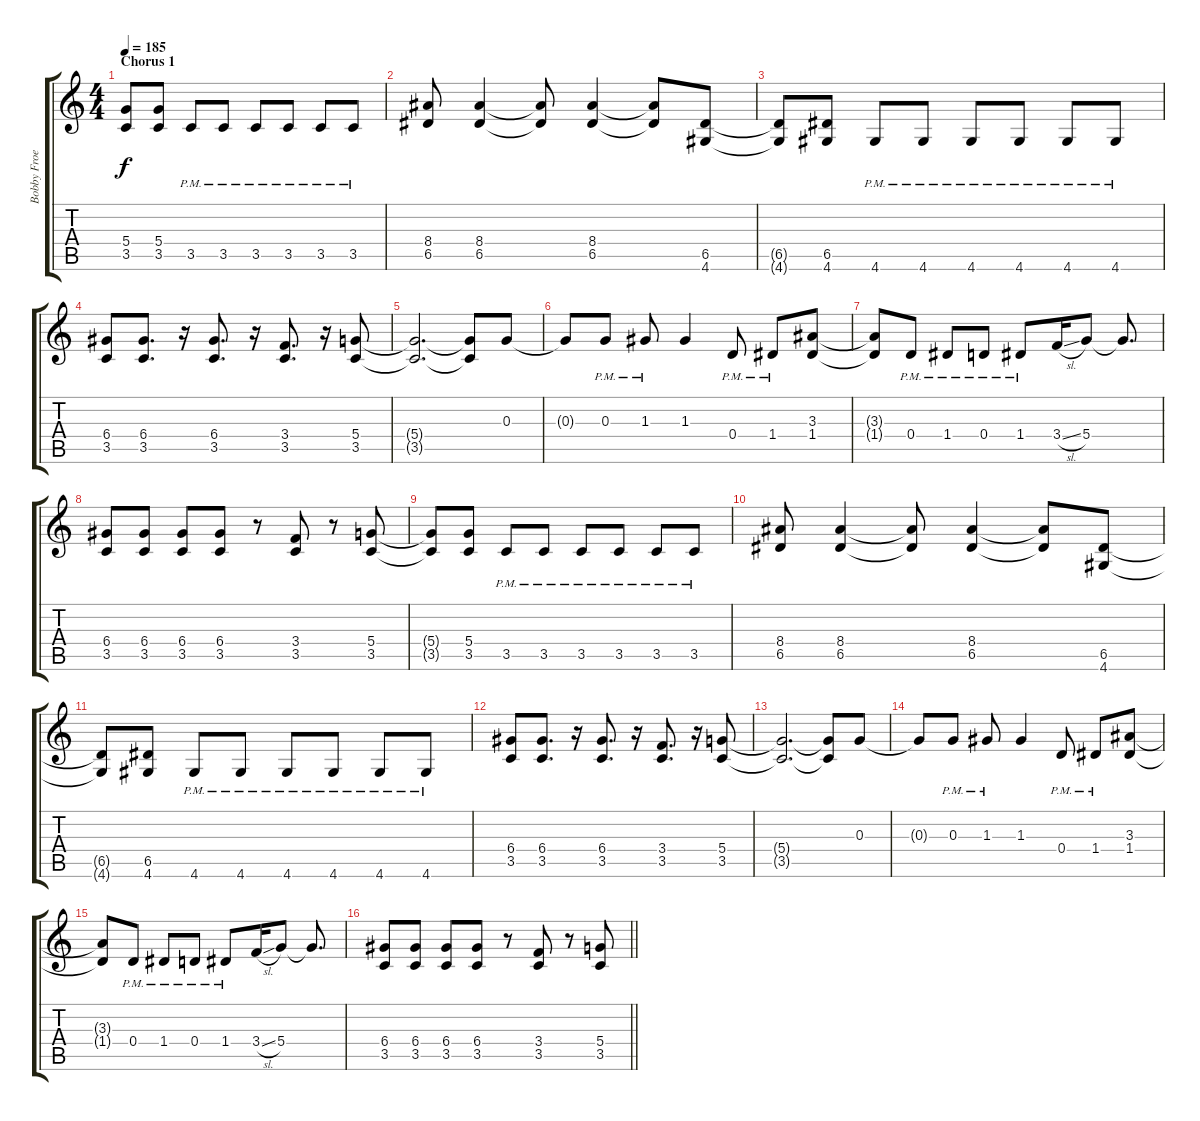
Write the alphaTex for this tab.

\track ("Bobby Froese" "Bobby Froe") {instrument distortionguitar}
\staff {score tabs}
\tuning (E4 B3 G3 D3 A2 E2) {hide}
\ts (4 4)
\section ("" "Chorus 1")
\tempo 185
\clef g2
\ks c
(5.4{t} 3.5{t}).8{dy f} (5.4 3.5).8 3.5{pm}.8 3.5{pm}.8 3.5{pm}.8 3.5{pm}.8 3.5{pm}.8 3.5{pm}.8 |
(8.4 6.5).8 (8.4 6.5).4 (8.4{t} 6.5{t}).8 (8.4 6.5).4 (8.4{t} 6.5{t}).8 (6.5 4.6).8 |
(6.5{t} 4.6{t}).8 (6.5 4.6).8 4.6{pm}.8 4.6{pm}.8 4.6{pm}.8 4.6{pm}.8 4.6{pm}.8 4.6{pm}.8 |
(6.4 3.5).8 (6.4 3.5).8{d} r.16 (6.4 3.5).8{d} r.16 (3.4 3.5).8{d} r.16 (5.4 3.5).8 |
(5.4{t} 3.5{t}).2{d} (5.4{t} 3.5{t}).8 0.3.8 |
0.3{t}.8 0.3{pm}.8 1.3{pm}.8 1.3.4 0.4{pm}.8 1.4{pm}.8 (3.3 1.4).8 |
(3.3{t} 1.4{t}).8 0.4{pm}.8 1.4{pm}.8 0.4{pm}.8 1.4{pm}.8 3.4{sl}.16 5.4.8 5.4{t}.8{d} |
(6.4 3.5).8 (6.4 3.5).8 (6.4 3.5).8 (6.4 3.5).8 r.8 (3.4 3.5).8 r.8 (5.4 3.5).8 |
(5.4{t} 3.5{t}).8 (5.4 3.5).8 3.5{pm}.8 3.5{pm}.8 3.5{pm}.8 3.5{pm}.8 3.5{pm}.8 3.5{pm}.8 |
(8.4 6.5).8 (8.4 6.5).4 (8.4{t} 6.5{t}).8 (8.4 6.5).4 (8.4{t} 6.5{t}).8 (6.5 4.6).8 |
(6.5{t} 4.6{t}).8 (6.5 4.6).8 4.6{pm}.8 4.6{pm}.8 4.6{pm}.8 4.6{pm}.8 4.6{pm}.8 4.6{pm}.8 |
(6.4 3.5).8 (6.4 3.5).8{d} r.16 (6.4 3.5).8{d} r.16 (3.4 3.5).8{d} r.16 (5.4 3.5).8 |
(5.4{t} 3.5{t}).2{d} (5.4{t} 3.5{t}).8 0.3.8 |
0.3{t}.8 0.3{pm}.8 1.3{pm}.8 1.3.4 0.4{pm}.8 1.4{pm}.8 (3.3 1.4).8 |
(3.3{t} 1.4{t}).8 0.4{pm}.8 1.4{pm}.8 0.4{pm}.8 1.4{pm}.8 3.4{sl}.16 5.4.8 5.4{t}.8{d} |
\barLineRight lightlight
(6.4 3.5).8 (6.4 3.5).8 (6.4 3.5).8 (6.4 3.5).8 r.8 (3.4 3.5).8 r.8 (5.4 3.5).8
